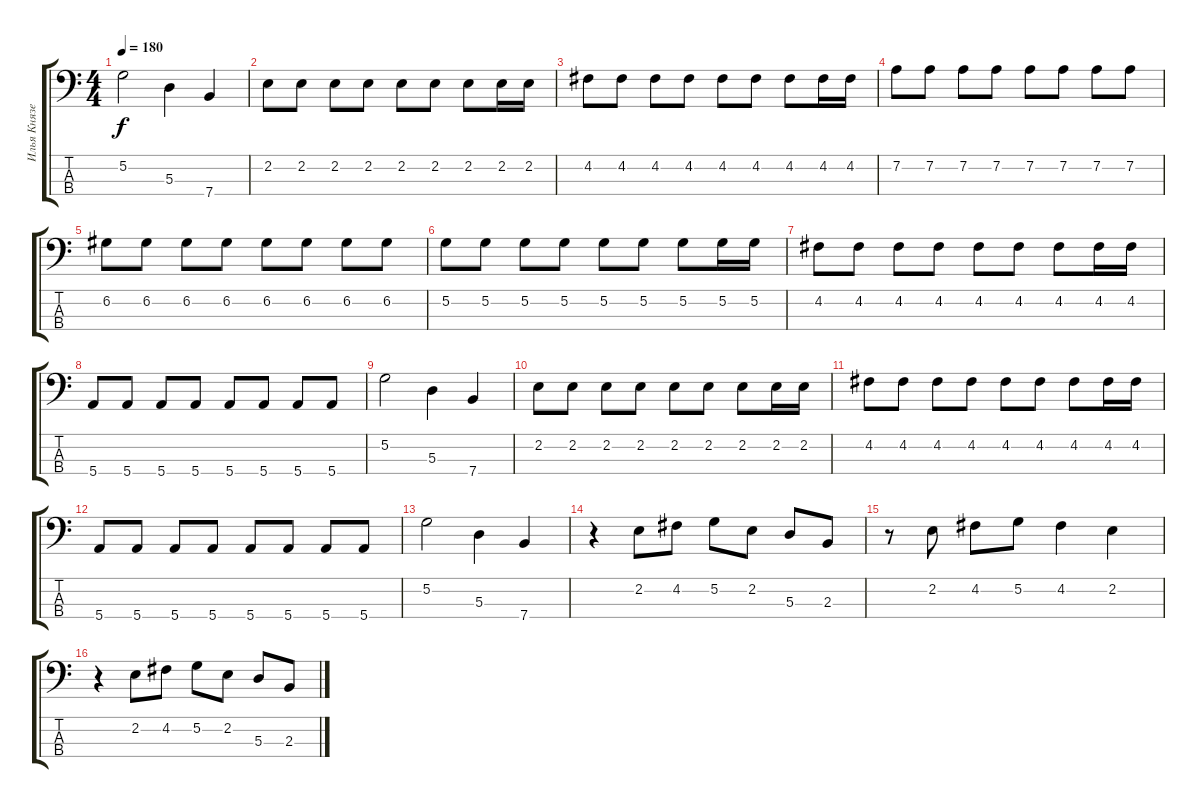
\track ("Илья Князев" "Илья Князе") {instrument electricbasspick}
\staff {score tabs}
\tuning (G2 D2 A1 E1) {hide}
\ts (4 4)
\tempo 180
\clef f4
\ks c
5.2.2{dy f} 5.3.4 7.4.4 |
2.2.8 2.2.8 2.2.8 2.2.8 2.2.8 2.2.8 2.2.8 2.2.16 2.2.16 |
4.2.8 4.2.8 4.2.8 4.2.8 4.2.8 4.2.8 4.2.8 4.2.16 4.2.16 |
7.2.8 7.2.8 7.2.8 7.2.8 7.2.8 7.2.8 7.2.8 7.2.8 |
6.2.8 6.2.8 6.2.8 6.2.8 6.2.8 6.2.8 6.2.8 6.2.8 |
5.2.8 5.2.8 5.2.8 5.2.8 5.2.8 5.2.8 5.2.8 5.2.16 5.2.16 |
4.2.8 4.2.8 4.2.8 4.2.8 4.2.8 4.2.8 4.2.8 4.2.16 4.2.16 |
5.4.8 5.4.8 5.4.8 5.4.8 5.4.8 5.4.8 5.4.8 5.4.8 |
5.2.2 5.3.4 7.4.4 |
2.2.8 2.2.8 2.2.8 2.2.8 2.2.8 2.2.8 2.2.8 2.2.16 2.2.16 |
4.2.8 4.2.8 4.2.8 4.2.8 4.2.8 4.2.8 4.2.8 4.2.16 4.2.16 |
5.4.8 5.4.8 5.4.8 5.4.8 5.4.8 5.4.8 5.4.8 5.4.8 |
5.2.2 5.3.4 7.4.4 |
r.4 2.2.8 4.2.8 5.2.8 2.2.8 5.3.8 2.3.8 |
r.8 2.2.8 4.2.8 5.2.8 4.2.4 2.2.4 |
r.4 2.2.8 4.2.8 5.2.8 2.2.8 5.3.8 2.3.8
